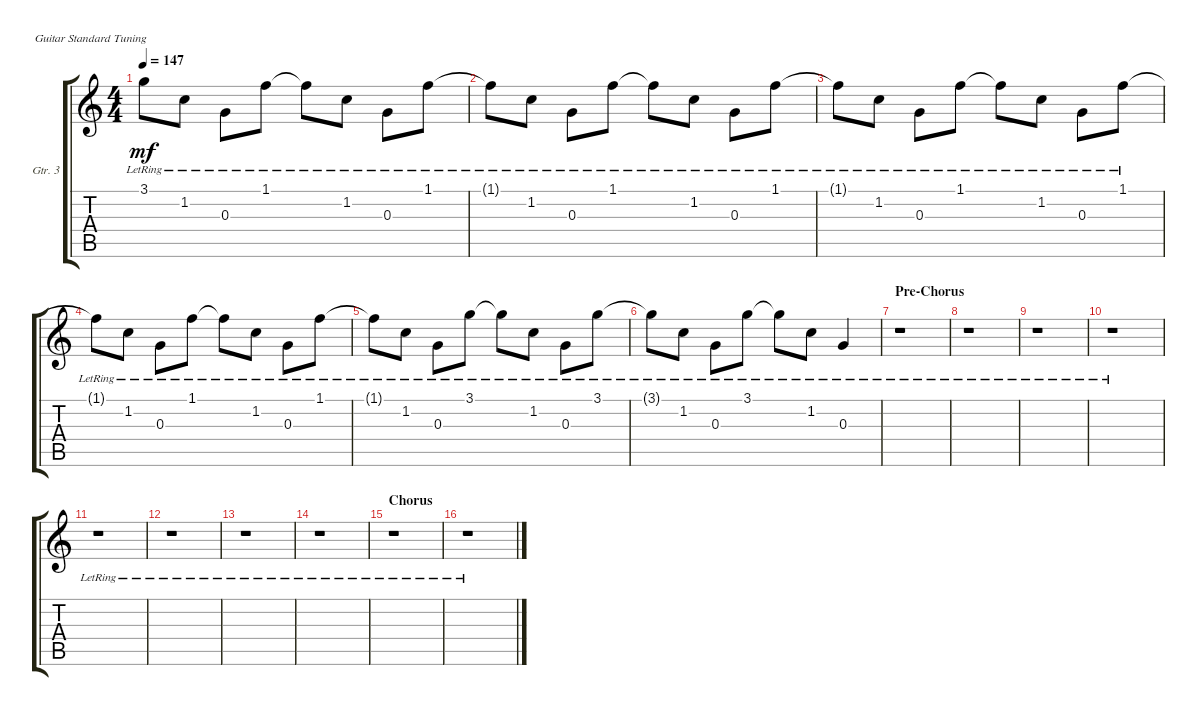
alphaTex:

\defaultSystemsLayout 4
\bracketExtendMode groupsimilarinstruments
\firstSystemTrackNameOrientation horizontal
\otherSystemsTrackNameOrientation horizontal
\track ("Guitar 3" "Gtr. 3") {instrument overdrivenguitar}
\staff {score tabs}
\tuning (E4 B3 G3 D3 A2 E2)
\ts (4 4)
\tempo 147
\clef g2
\ks c
3.1{lr t}.8{dy mf} 1.2{lr}.8 0.3{lr}.8 1.1{lr}.8 1.1{lr t}.8 1.2{lr}.8 0.3{lr}.8 1.1{lr}.8 |
1.1{lr t}.8 1.2{lr}.8 0.3{lr}.8 1.1{lr}.8 1.1{lr t}.8 1.2{lr}.8 0.3{lr}.8 1.1{lr}.8 |
1.1{lr t}.8 1.2{lr}.8 0.3{lr}.8 1.1{lr}.8 1.1{lr t}.8 1.2{lr}.8 0.3{lr}.8 1.1{lr}.8 |
1.1{lr t}.8 1.2{lr}.8 0.3{lr}.8 1.1{lr}.8 1.1{lr t}.8 1.2{lr}.8 0.3{lr}.8 1.1{lr}.8 |
1.1{lr t}.8 1.2{lr}.8 0.3{lr}.8 3.1{lr}.8 3.1{lr t}.8 1.2{lr}.8 0.3{lr}.8 3.1{lr}.8 |
3.1{lr t}.8 1.2{lr}.8 0.3{lr}.8 3.1{lr}.8 3.1{lr t}.8 1.2{lr}.8 0.3{lr}.4 |
\section ("" "Pre-Chorus")
r.1 |
r.1 |
r.1 |
r.1 |
r.1 |
r.1 |
r.1 |
r.1 |
\section ("" "Chorus")
r.1 |
r.1
